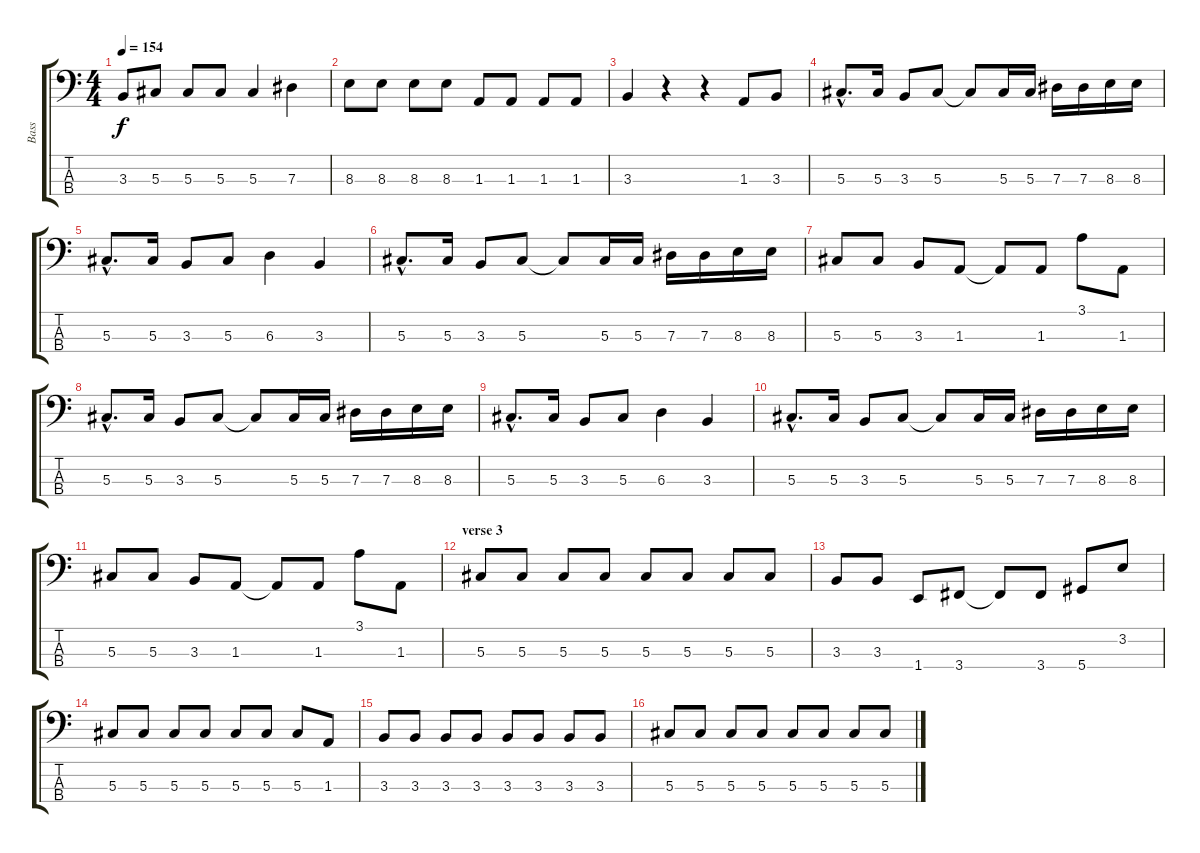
\track ("Bass" "Bass") {instrument electricbassfinger}
\staff {score tabs}
\tuning (Gb2 Db2 Ab1 Eb1) {hide}
\ts (4 4)
\tempo 154
\clef f4
\ks c
3.3.8{dy f} 5.3.8 5.3.8 5.3.8 5.3.4 7.3.4 |
8.3.8 8.3.8 8.3.8 8.3.8 1.3.8 1.3.8 1.3.8 1.3.8 |
3.3.4 r.4 r.4 1.3.8 3.3.8 |
5.3{hac}.8{d} 5.3.16 3.3.8 5.3.8 5.3{t}.8 5.3.16 5.3.16 7.3.16 7.3.16 8.3.16 8.3.16 |
5.3{hac}.8{d} 5.3.16 3.3.8 5.3.8 6.3.4 3.3.4 |
5.3{hac}.8{d} 5.3.16 3.3.8 5.3.8 5.3{t}.8 5.3.16 5.3.16 7.3.16 7.3.16 8.3.16 8.3.16 |
5.3.8 5.3.8 3.3.8 1.3.8 1.3{t}.8 1.3.8 3.1.8 1.3.8 |
5.3{hac}.8{d} 5.3.16 3.3.8 5.3.8 5.3{t}.8 5.3.16 5.3.16 7.3.16 7.3.16 8.3.16 8.3.16 |
5.3{hac}.8{d} 5.3.16 3.3.8 5.3.8 6.3.4 3.3.4 |
5.3{hac}.8{d} 5.3.16 3.3.8 5.3.8 5.3{t}.8 5.3.16 5.3.16 7.3.16 7.3.16 8.3.16 8.3.16 |
5.3.8 5.3.8 3.3.8 1.3.8 1.3{t}.8 1.3.8 3.1.8 1.3.8 |
\section ("" "verse 3")
5.3.8 5.3.8 5.3.8 5.3.8 5.3.8 5.3.8 5.3.8 5.3.8 |
3.3.8 3.3.8 1.4.8 3.4.8 3.4{t}.8 3.4.8 5.4.8 3.2.8 |
5.3.8 5.3.8 5.3.8 5.3.8 5.3.8 5.3.8 5.3.8 1.3.8 |
3.3.8 3.3.8 3.3.8 3.3.8 3.3.8 3.3.8 3.3.8 3.3.8 |
5.3.8 5.3.8 5.3.8 5.3.8 5.3.8 5.3.8 5.3.8 5.3.8
